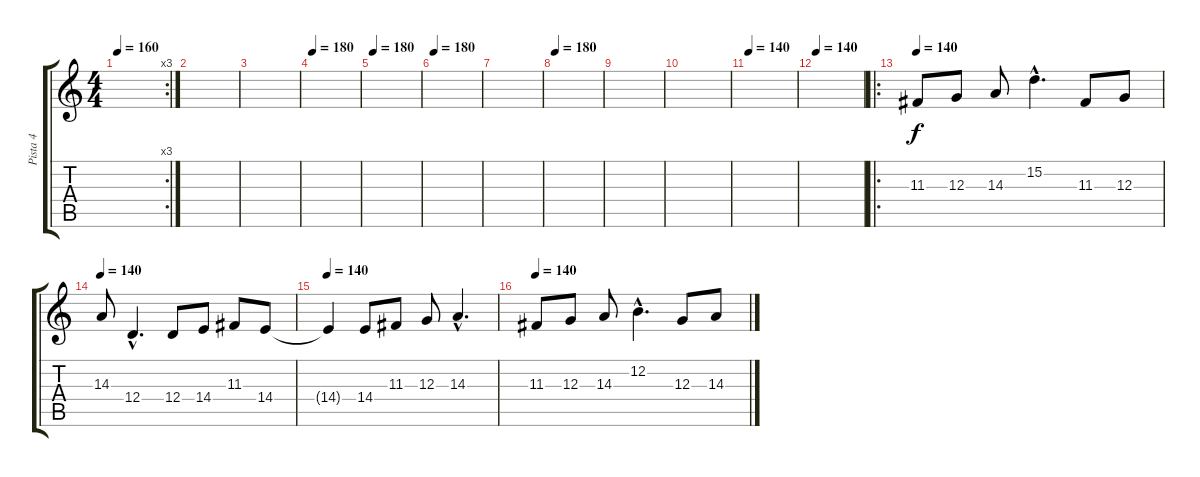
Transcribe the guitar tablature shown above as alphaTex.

\track ("Pista 4" "Pista 4") {instrument violin}
\staff {score tabs}
\tuning (E4 B3 G3 D3 A2 E2) {hide}
\rc 3
\ts (4 4)
\tempo 160
\clef g2
\ks c
|
|
|
\tempo 180
|
\tempo 180
|
\tempo 180
|
|
\tempo 180
|
|
|
\tempo 140
|
\tempo 140
|
\ro
\tempo 140
11.3.8 12.3.8 14.3.8 15.2{hac}.4{d} 11.3.8 12.3.8 |
\tempo 140
14.3.8 12.4{hac}.4{d} 12.4.8 14.4.8 11.3.8 14.4.8 |
\tempo 140
14.4{t}.4 14.4.8 11.3.8 12.3.8 14.3{hac}.4{d} |
\tempo 140
11.3.8 12.3.8 14.3.8 12.2{hac}.4{d} 12.3.8 14.3.8
